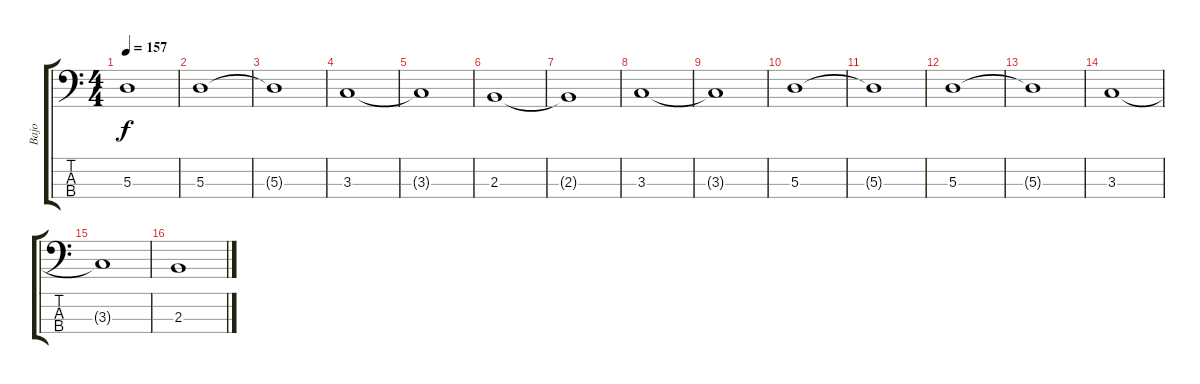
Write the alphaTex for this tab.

\track ("Bajo" "Bajo") {instrument electricbasspick}
\staff {score tabs}
\tuning (G2 D2 A1 E1) {hide}
\ts (4 4)
\tempo 157
\clef f4
\ks c
5.3{t}.1{dy f} |
5.3.1 |
5.3{t}.1 |
3.3.1 |
3.3{t}.1 |
2.3.1 |
2.3{t}.1 |
3.3.1 |
3.3{t}.1 |
5.3.1 |
5.3{t}.1 |
5.3.1 |
5.3{t}.1 |
3.3.1 |
3.3{t}.1 |
2.3.1{volume 0}
